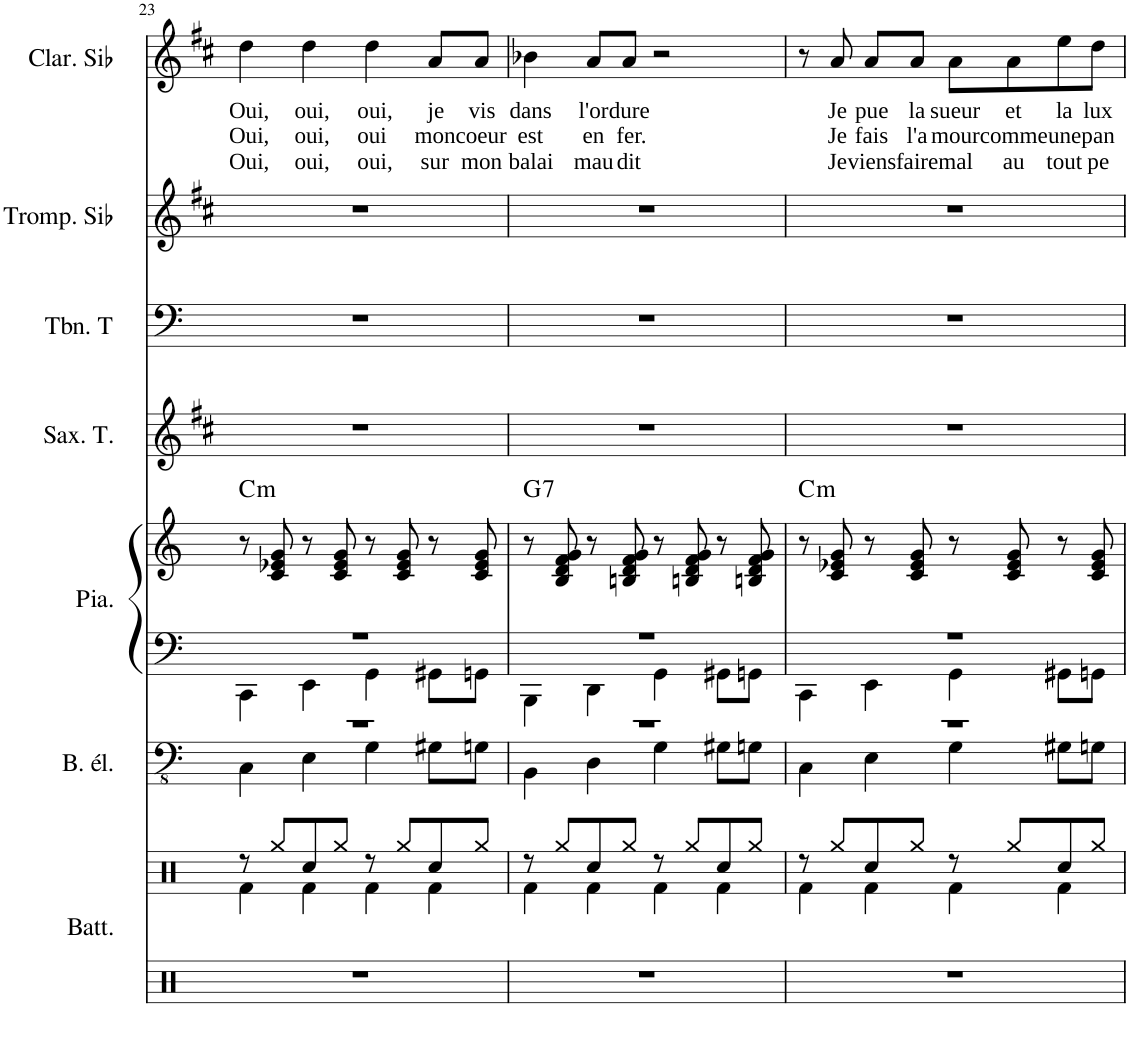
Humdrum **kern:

**kern	**kern	**kern	**kern	**kern	**harte	**kern	**kern	**kern	**kern	**text	**text	**text
*part7	*part7	*part6	*part5	*part5	*part5	*part4	*part3	*part2	*part1	*part1	*part1	*part1
*staff9	*staff8	*staff7	*staff6	*staff5	*	*staff4	*staff3	*staff2	*staff1	*staff1	*staff1	*staff1
*I"Batterie	*	*I"Basse électrique	*I"Piano	*	*	*I"Saxophone Ténor	*I"Trombone ténor	*I"Trompette en Sib	*I"Clarinette en Sib	*	*	*
*I'Batt.	*	*I'B. él.	*I'Pia.	*	*	*I'Sax. T.	*I'Tbn. T	*I'Tromp. Sib	*I'Clar. Sib	*	*	*
!!LO:PB:g=z
*clefX	*clefX	*clefFv4	*clefF4	*clefG2	*	*clefG2	*clefF4	*clefG2	*clefG2	*	*	*
*	*	*	*	*	*	*Trd8c14	*	*Trd1c2	*Trd1c2	*	*	*
*k[]	*k[]	*k[]	*k[]	*k[]	*	*k[f#c#]	*k[]	*k[f#c#]	*k[f#c#]	*	*	*
*M4/4	*M4/4	*M4/4	*M4/4	*M4/4	*	*M4/4	*M4/4	*M4/4	*M4/4	*	*	*
=23	=23	=23	=23	=23	=23	=23	=23	=23	=23	=23	=23	=23
*	*^	*^	*^	*	*	*	*	*	*	*	*	*
!	!	!	!	!	!	!	!	!LO:H:kt=m	!	!	!	!	!LO:LY:b	!LO:LY:b	!LO:LY:b
1r	8r	4Rf\	1r	4CC\	1r	4CC\	8r	C:min	1r	1r	1r	4dd\	Oui,	Oui,	Oui,
.	8Rgg/L	.	.	.	.	.	8c/ 8e-X/ 8g/	.	.	.	.	.	.	.	.
!	!	!	!	!	!	!	!	!	!	!	!	!	!LO:LY:b	!LO:LY:b	!LO:LY:b
.	8Rcc/	4Rf\	.	4EE\	.	4EE\	8r	.	.	.	.	4dd\	oui,	oui,	oui,
.	8Rgg/J	.	.	.	.	.	8c/ 8e-/ 8g/	.	.	.	.	.	.	.	.
!	!	!	!	!	!	!	!	!	!	!	!	!	!LO:LY:b	!LO:LY:b	!LO:LY:b
.	8r	4Rf\	.	4GG\	.	4GG\	8r	.	.	.	.	4dd\	oui,	oui	oui,
.	8Rgg/L	.	.	.	.	.	8c/ 8e-/ 8g/	.	.	.	.	.	.	.	.
!	!	!	!	!	!	!	!	!	!	!	!	!	!LO:LY:b	!LO:LY:b	!LO:LY:b
.	8Rcc/	4Rf\	.	8GG#X\L	.	8GG#X\L	8r	.	.	.	.	8a/L	je	mon	sur
!	!	!	!	!	!	!	!	!	!	!	!	!	!LO:LY:b	!LO:LY:b	!LO:LY:b
.	8Rgg/J	.	.	8GGn\J	.	8GGn\J	8c/ 8e-/ 8g/	.	.	.	.	8a/J	vis	coeur	mon
=24	=24	=24	=24	=24	=24	=24	=24	=24	=24	=24	=24	=24	=24	=24	=24
!	!	!	!	!	!	!	!	!LO:H:kt=7	!	!	!	!	!LO:LY:b	!LO:LY:b	!LO:LY:b
1r	8r	4Rf\	1r	4BBB\	1r	4BBB\	8r	G:7	1r	1r	1r	4b-X\	dans	est	balai
.	8Rgg/L	.	.	.	.	.	8B/ 8d/ 8f/ 8g/	.	.	.	.	.	.	.	.
!	!	!	!	!	!	!	!	!	!	!	!	!	!LO:LY:b	!LO:LY:b	!LO:LY:b
.	8Rcc/	4Rf\	.	4DD\	.	4DD\	8r	.	.	.	.	8a/L	l'or	en	mau
!	!	!	!	!	!	!	!	!	!	!	!	!	!LO:LY:b	!LO:LY:b	!LO:LY:b
.	8Rgg/J	.	.	.	.	.	8Bn/ 8d/ 8f/ 8g/	.	.	.	.	8a/J	dure	fer.	dit
.	8r	4Rf\	.	4GG\	.	4GG\	8r	.	.	.	.	2r	.	.	.
.	8Rgg/L	.	.	.	.	.	8Bn/ 8d/ 8f/ 8g/	.	.	.	.	.	.	.	.
.	8Rcc/	4Rf\	.	8GG#X\L	.	8GG#X\L	8r	.	.	.	.	.	.	.	.
.	8Rgg/J	.	.	8GGn\J	.	8GGn\J	8Bn/ 8d/ 8f/ 8g/	.	.	.	.	.	.	.	.
=25	=25	=25	=25	=25	=25	=25	=25	=25	=25	=25	=25	=25	=25	=25	=25
!	!	!	!	!	!	!	!	!LO:H:kt=m	!	!	!	!	!	!	!
1r	8r	4Rf\	1r	4CC\	1r	4CC\	8r	C:min	1r	1r	1r	8r	.	.	.
!	!	!	!	!	!	!	!	!	!	!	!	!	!LO:LY:b	!LO:LY:b	!LO:LY:b
.	8Rgg/L	.	.	.	.	.	8c/ 8e-X/ 8g/	.	.	.	.	8a/	Je	Je	Je
!	!	!	!	!	!	!	!	!	!	!	!	!	!LO:LY:b	!LO:LY:b	!LO:LY:b
.	8Rcc/	4Rf\	.	4EE\	.	4EE\	8r	.	.	.	.	8a/L	pue	fais	viens
!	!	!	!	!	!	!	!	!	!	!	!	!	!LO:LY:b	!LO:LY:b	!LO:LY:b
.	8Rgg/J	.	.	.	.	.	8c/ 8e-/ 8g/	.	.	.	.	8a/J	la	l'a	faire
!	!	!	!	!	!	!	!	!	!	!	!	!	!LO:LY:b	!LO:LY:b	!LO:LY:b
.	8r	4Rf\	.	4GG\	.	4GG\	8r	.	.	.	.	8a\L	sueur	mour	mal
!	!	!	!	!	!	!	!	!	!	!	!	!	!LO:LY:b	!LO:LY:b	!LO:LY:b
.	8Rgg/L	.	.	.	.	.	8c/ 8e-/ 8g/	.	.	.	.	8a\	et	comme	au
!	!	!	!	!	!	!	!	!	!	!	!	!	!LO:LY:b	!LO:LY:b	!LO:LY:b
.	8Rcc/	4Rf\	.	8GG#X\L	.	8GG#X\L	8r	.	.	.	.	8ee\	la	une	tout
!	!	!	!	!	!	!	!	!	!	!	!	!	!LO:LY:b	!LO:LY:b	!LO:LY:b
.	8Rgg/J	.	.	8GGn\J	.	8GGn\J	8c/ 8e-/ 8g/	.	.	.	.	8dd\J	lux	pan	pe
*	*v	*v	*	*	*v	*v	*	*	*	*	*	*	*	*	*
*	*	*v	*v	*	*	*	*	*	*	*	*	*	*
=	=	=	=	=	=	=	=	=	=	=	=	=
*-	*-	*-	*-	*-	*-	*-	*-	*-	*-	*-	*-	*-
